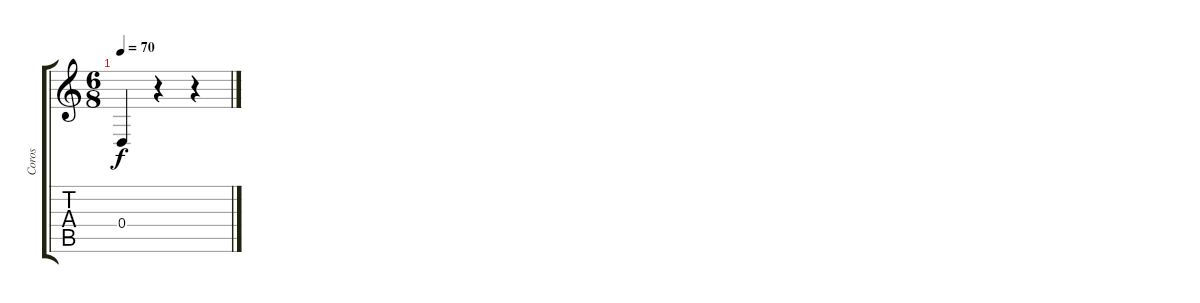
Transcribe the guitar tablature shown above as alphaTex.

\track ("Coros" "Coros") {instrument choiraahs}
\staff {score tabs}
\tuning (E4 B3 G3 D3 A2 E2) {hide}
\ts (6 8)
\tempo 70
\clef g2
\ks c
0.4.4{dy f} r.4 r.4
